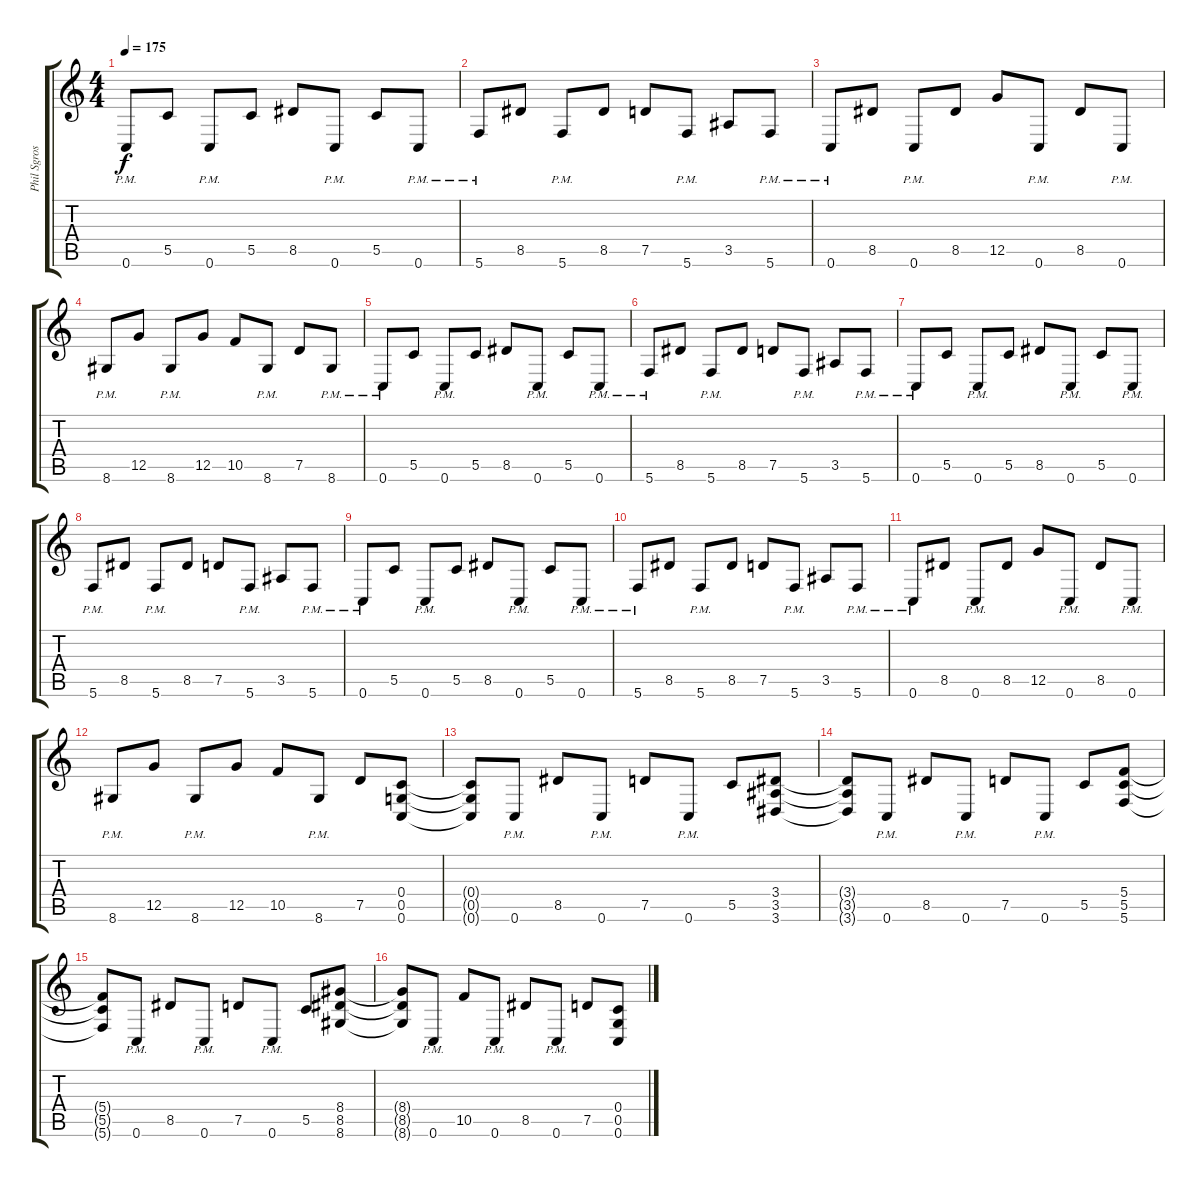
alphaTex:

\track ("Phil Sgrosso" "Phil Sgros") {instrument distortionguitar}
\staff {score tabs}
\tuning (D4 A3 F3 C3 G2 C2) {hide}
\ts (4 4)
\tempo 175
\clef g2
\ks c
0.6{pm}.8{dy f} 5.5.8 0.6{pm}.8 5.5.8 8.5.8 0.6{pm}.8 5.5.8 0.6{pm}.8 |
5.6{pm}.8 8.5.8 5.6{pm}.8 8.5.8 7.5.8 5.6{pm}.8 3.5.8 5.6{pm}.8 |
0.6{pm}.8 8.5.8 0.6{pm}.8 8.5.8 12.5.8 0.6{pm}.8 8.5.8 0.6{pm}.8 |
8.6{pm}.8 12.5.8 8.6{pm}.8 12.5.8 10.5.8 8.6{pm}.8 7.5.8 8.6{pm}.8 |
0.6{pm}.8 5.5.8 0.6{pm}.8 5.5.8 8.5.8 0.6{pm}.8 5.5.8 0.6{pm}.8 |
5.6{pm}.8 8.5.8 5.6{pm}.8 8.5.8 7.5.8 5.6{pm}.8 3.5.8 5.6{pm}.8 |
0.6{pm}.8 5.5.8 0.6{pm}.8 5.5.8 8.5.8 0.6{pm}.8 5.5.8 0.6{pm}.8 |
5.6{pm}.8 8.5.8 5.6{pm}.8 8.5.8 7.5.8 5.6{pm}.8 3.5.8 5.6{pm}.8 |
0.6{pm}.8 5.5.8 0.6{pm}.8 5.5.8 8.5.8 0.6{pm}.8 5.5.8 0.6{pm}.8 |
5.6{pm}.8 8.5.8 5.6{pm}.8 8.5.8 7.5.8 5.6{pm}.8 3.5.8 5.6{pm}.8 |
0.6{pm}.8 8.5.8 0.6{pm}.8 8.5.8 12.5.8 0.6{pm}.8 8.5.8 0.6{pm}.8 |
8.6{pm}.8 12.5.8 8.6{pm}.8 12.5.8 10.5.8 8.6{pm}.8 7.5.8 (0.4 0.5 0.6).8 |
(0.4{t} 0.5{t} 0.6{t}).8 0.6{pm}.8 8.5.8 0.6{pm}.8 7.5.8 0.6{pm}.8 5.5.8 (3.4 3.5 3.6).8 |
(3.4{t} 3.5{t} 3.6{t}).8 0.6{pm}.8 8.5.8 0.6{pm}.8 7.5.8 0.6{pm}.8 5.5.8 (5.4 5.5 5.6).8 |
(5.4{t} 5.5{t} 5.6{t}).8 0.6{pm}.8 8.5.8 0.6{pm}.8 7.5.8 0.6{pm}.8 5.5.8 (8.4 8.5 8.6).8 |
(8.4{t} 8.5{t} 8.6{t}).8 0.6{pm}.8 10.5.8 0.6{pm}.8 8.5.8 0.6{pm}.8 7.5.8 (0.4 0.5 0.6).8
